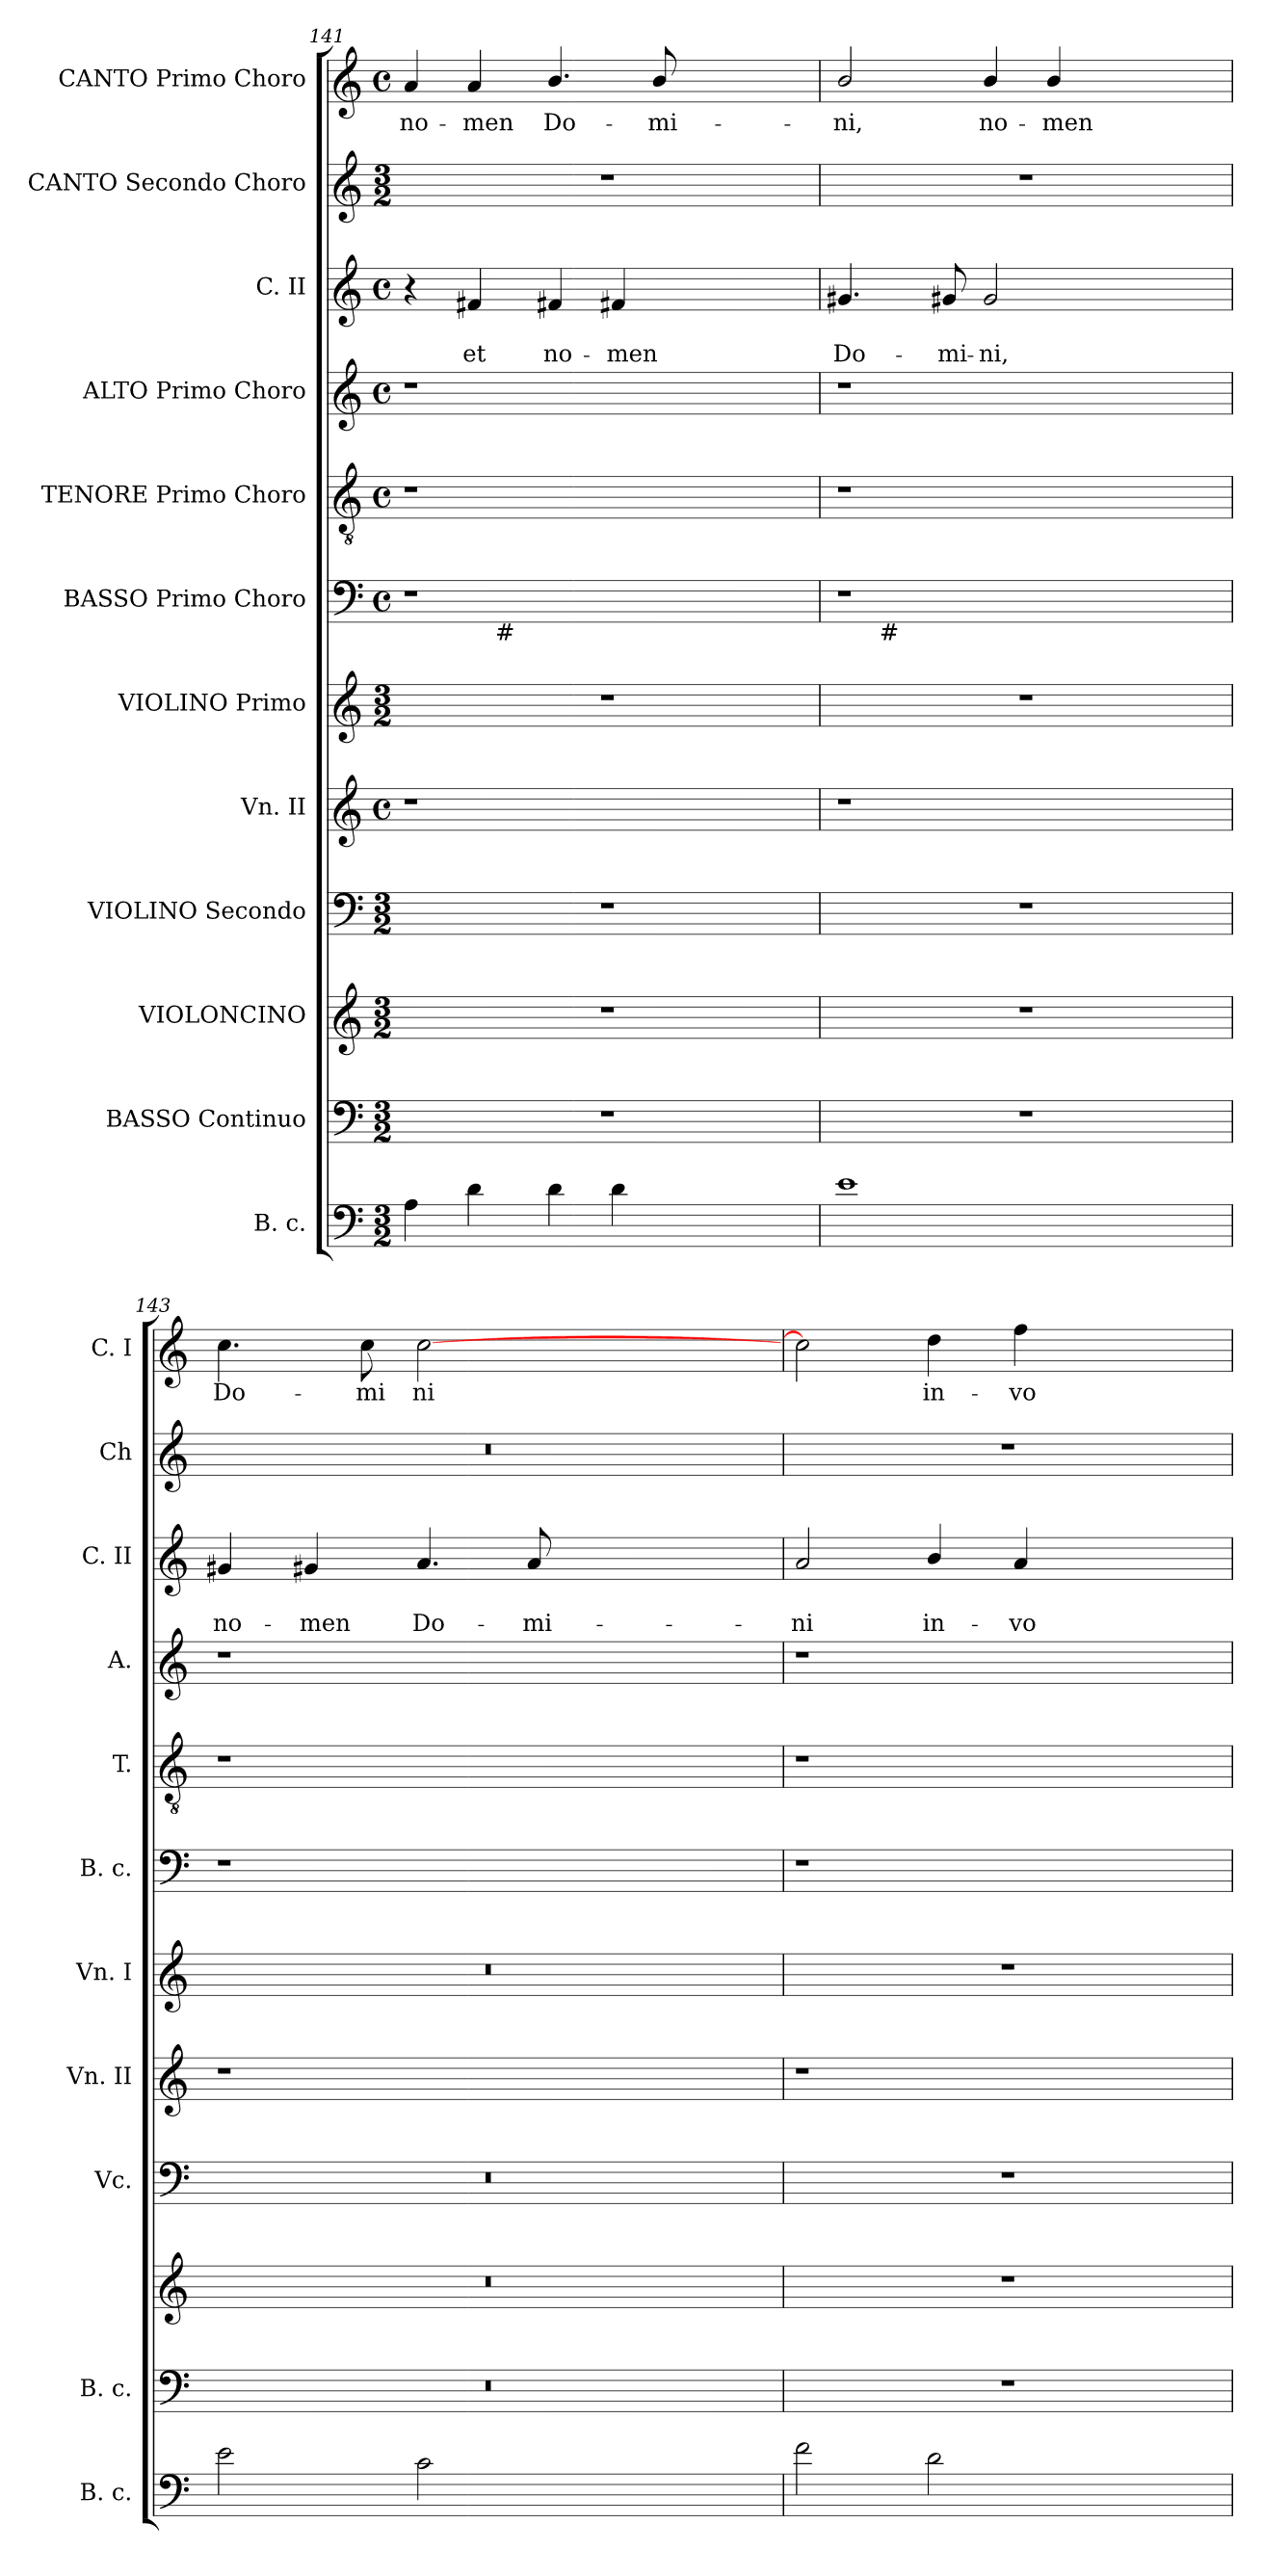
**kern	**kern	**kern	**kern	**kern	**kern	**kern	**kern	**kern	**kern	**text	**text	**kern	**kern	**text
*part12	*part11	*part10	*part9	*part8	*part7	*part6	*part5	*part4	*part3	*part3	*part3	*part2	*part1	*part1
*staff12	*staff11	*staff10	*staff9	*staff8	*staff7	*staff6	*staff5	*staff4	*staff3	*staff3	*staff3	*staff2	*staff1	*staff1
*I"B. c.	*I"BASSO Continuo	*I"VIOLONCINO	*I"VIOLINO Secondo	*I"Vn. II	*I"VIOLINO Primo	*I"BASSO Primo Choro	*I"TENORE Primo Choro	*I"ALTO Primo Choro	*I"C. II	*	*	*I"CANTO Secondo Choro	*I"CANTO Primo Choro	*
*I'B. c.	*I'B. c.	*	*I'Vc.	*I'Vn. II	*I'Vn. I	*I'B. c.	*I'T.	*I'A.	*I'C. II	*	*	*I'Ch	*I'C. I	*
*clefF4	*clefF4	*clefG2	*clefF4	*clefG2	*clefG2	*clefF4	*clefGv2	*clefG2	*clefG2	*	*	*clefG2	*clefG2	*
*	*ITrd7c12	*	*	*	*	*	*	*	*	*	*	*	*	*
*k[]	*k[]	*k[]	*k[]	*k[]	*k[]	*k[]	*k[]	*k[]	*k[]	*	*	*k[]	*k[]	*
*C:	*C:	*C:	*C:	*C:	*C:	*C:	*C:	*C:	*C:	*	*	*C:	*C:	*
*M3/2	*M3/2	*M3/2	*M3/2	*M4/4	*M3/2	*M4/4	*M4/4	*M4/4	*M4/4	*	*	*M3/2	*M4/4	*
*	*	*	*	*met(c)	*	*met(c)	*met(c)	*met(c)	*met(c)	*	*	*	*met(c)	*
=141	=141	=141	=141	=141	=141	=141	=141	=141	=141	=141	=141	=141	=141	=141
!	!	!	!	!	!	!	!	!	!	!	!	!	!	!LO:LY:b
*	*	*	*	*	*	*^	*	*	*	*	*	*	*	*
4A\	1.r	1.r	1.r	1r	1.r	1r	4ryy	1r	1r	4r	.	.	1.r	4a/	no-
!	!	!	!	!	!	!	!	!	!	!	!	!LO:LY:b	!	!	!LO:LY:b
4d\	.	.	.	.	.	.	16ryy	.	.	4f#X/	.	et	.	4a/	-men
!	!	!	!	!	!	!	!LO:TX:b:t=#	!	!	!	!	!	!	!	!
.	.	.	.	.	.	.	1ryy	.	.	.	.	.	.	.	.
!	!	!	!	!	!	!	!	!	!	!	!	!LO:LY:b	!	!	!LO:LY:b
4d>\	.	.	.	.	.	.	.	.	.	4f#X/	.	no-	.	4.b/	Do-
!	!	!	!	!	!	!	!	!	!	!	!	!LO:LY:b	!	!	!
4d\	.	.	.	.	.	.	.	.	.	4f#X/	.	-men	.	.	.
!	!	!	!	!	!	!	!	!	!	!	!	!	!	!	!LO:LY:b
.	.	.	.	.	.	.	.	.	.	.	.	.	.	8b/	-mi-
2ryy	.	.	.	2ryy	.	2ryy	.	2ryy	2ryy	2ryy	.	.	.	2ryy	.
.	.	.	.	.	.	.	8.ryy	.	.	.	.	.	.	.	.
=142	=142	=142	=142	=142	=142	=142	=142	=142	=142	=142	=142	=142	=142	=142	=142
!	!	!	!	!	!	!	!	!	!	!	!	!LO:LY:b	!	!	!LO:LY:b
1e	1.r	1.r	1.r	1r	1.r	1r	8ryy	1r	1r	4.g#X/	.	Do-	1.r	2b/	-ni,
!	!	!	!	!	!	!	!LO:TX:b:t=#	!	!	!	!	!	!	!	!
.	.	.	.	.	.	.	1ryy	.	.	.	.	.	.	.	.
!	!	!	!	!	!	!	!	!	!	!	!	!LO:LY:b	!	!	!
.	.	.	.	.	.	.	.	.	.	8g#X/	.	-mi-	.	.	.
!	!	!	!	!	!	!	!	!	!	!	!	!LO:LY:b	!	!	!LO:LY:b
.	.	.	.	.	.	.	.	.	.	2g#/	.	-ni,	.	4b/	no-
!	!	!	!	!	!	!	!	!	!	!	!	!	!	!	!LO:LY:b
.	.	.	.	.	.	.	.	.	.	.	.	.	.	4b/	-men
2ryy	.	.	.	2ryy	.	2ryy	.	2ryy	2ryy	2ryy	.	.	.	2ryy	.
.	.	.	.	.	.	.	4.ryy	.	.	.	.	.	.	.	.
=143	=143	=143	=143	=143	=143	=143	=143	=143	=143	=143	=143	=143	=143	=143	=143
!	!	!	!	!	!	!	!	!	!	!	!	!LO:LY:b	!	!	!LO:LY:b
*	*	*	*	*	*	*v	*v	*	*	*	*	*	*	*	*
2e>\	1.r	1.r	1.r	1r	1.r	1r	1r	1r	4g#X/	.	no-	1.r	4.cc\	Do-
!	!	!	!	!	!	!	!	!	!	!	!LO:LY:b	!	!	!
.	.	.	.	.	.	.	.	.	4g#X/	.	-men	.	.	.
!	!	!	!	!	!	!	!	!	!	!	!	!	!	!LO:LY:b
.	.	.	.	.	.	.	.	.	.	.	.	.	8cc\	-mi
!	!	!	!	!	!	!	!	!	!	!	!LO:LY:b	!	!	!LO:LY:b
2c\	.	.	.	.	.	.	.	.	4.a/	.	Do-	.	[>2cc\	ni
!	!	!	!	!	!	!	!	!	!	!	!LO:LY:b	!	!	!
.	.	.	.	.	.	.	.	.	8a/	.	-mi-	.	.	.
2ryy	.	.	.	2ryy	.	2ryy	2ryy	2ryy	2ryy	.	.	.	2ryy	.
=144	=144	=144	=144	=144	=144	=144	=144	=144	=144	=144	=144	=144	=144	=144
!	!	!	!	!	!	!	!	!	!	!	!LO:LY:b	!	!	!
2f\	1.r	1.r	1.r	1r	1.r	1r	1r	1r	2a/	.	-ni	1.r	2cc\]	.
!	!	!	!	!	!	!	!	!	!	!	!LO:LY:b	!	!	!LO:LY:b
2d\	.	.	.	.	.	.	.	.	4b/	.	in-	.	4dd\	in-
!	!	!	!	!	!	!	!	!	!	!	!LO:LY:b	!	!	!LO:LY:b
.	.	.	.	.	.	.	.	.	4a/	.	-vo-	.	4ff\	-vo-
2ryy	.	.	.	2ryy	.	2ryy	2ryy	2ryy	2ryy	.	.	.	2ryy	.
=	=	=	=	=	=	=	=	=	=	=	=	=	=	=
*-	*-	*-	*-	*-	*-	*-	*-	*-	*-	*-	*-	*-	*-	*-
